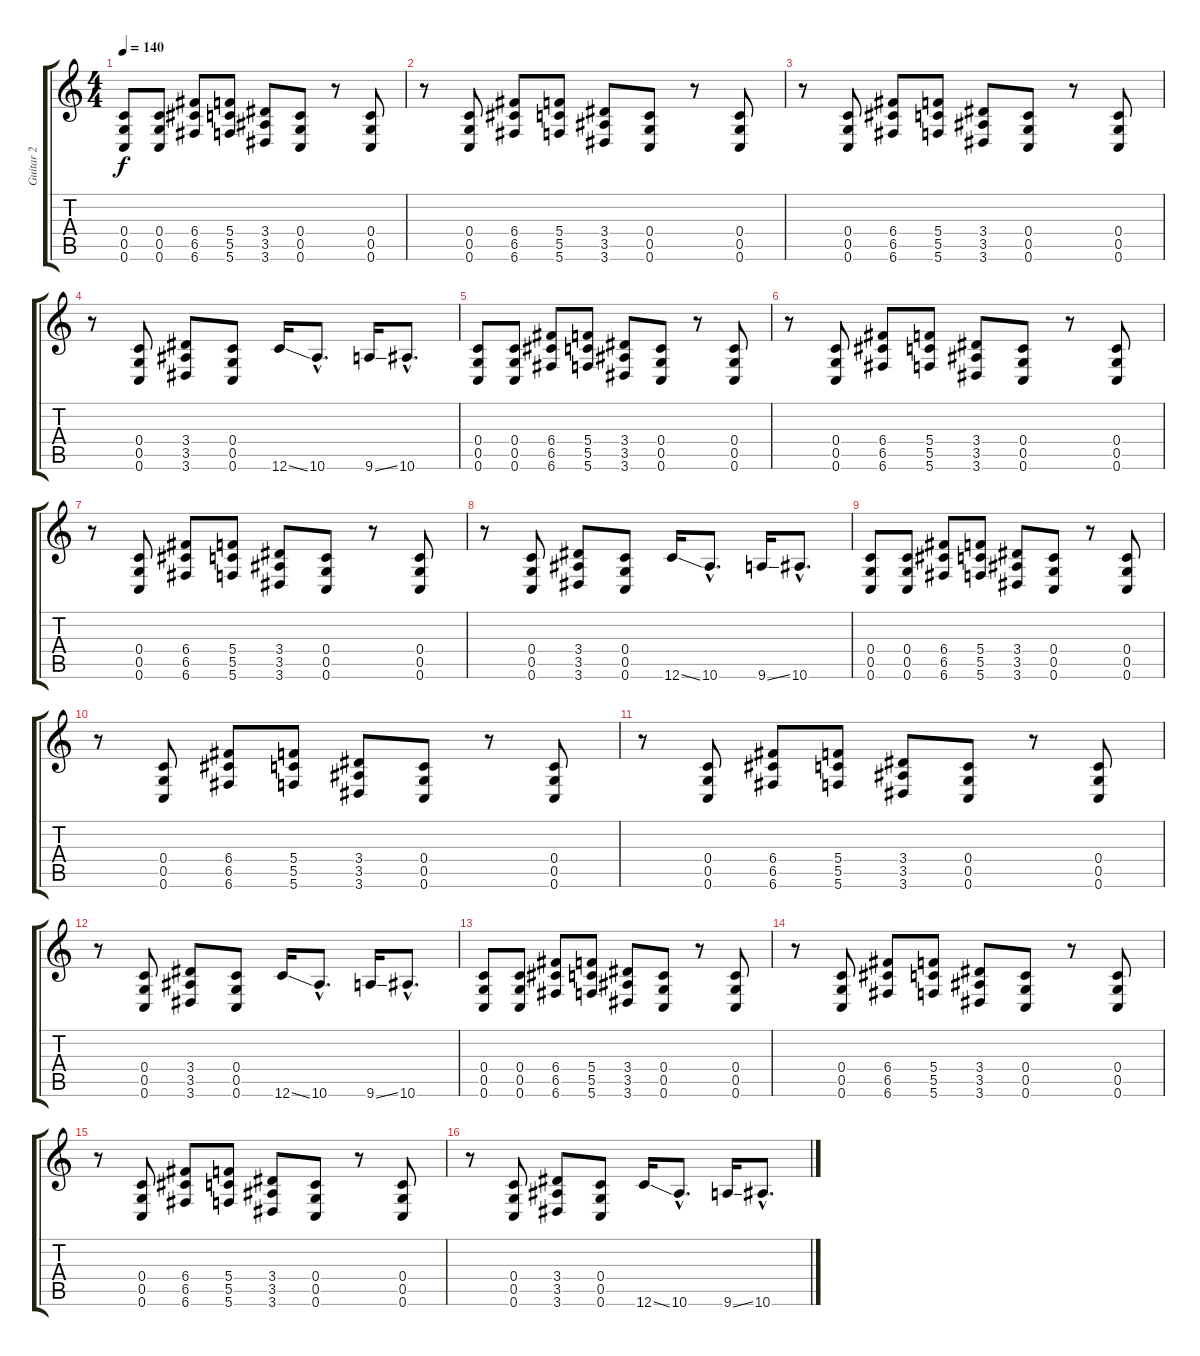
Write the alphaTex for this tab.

\track ("Guitar 2" "Guitar 2") {instrument distortionguitar}
\staff {score tabs}
\tuning (D4 A3 F3 C3 G2 C2) {hide}
\ts (4 4)
\tempo 140
\clef g2
\ks c
(0.4 0.5 0.6).8{dy f} (0.4 0.5 0.6).8 (6.4 6.5 6.6).8 (5.4 5.5 5.6).8 (3.4 3.5 3.6).8 (0.4 0.5 0.6).8 r.8 (0.4 0.5 0.6).8 |
r.8 (0.4 0.5 0.6).8 (6.4 6.5 6.6).8 (5.4 5.5 5.6).8 (3.4 3.5 3.6).8 (0.4 0.5 0.6).8 r.8 (0.4 0.5 0.6).8 |
r.8 (0.4 0.5 0.6).8 (6.4 6.5 6.6).8 (5.4 5.5 5.6).8 (3.4 3.5 3.6).8 (0.4 0.5 0.6).8 r.8 (0.4 0.5 0.6).8 |
r.8 (0.4 0.5 0.6).8 (3.4 3.5 3.6).8 (0.4 0.5 0.6).8 12.6{ss}.16 10.6{hac}.8{d} 9.6{ss}.16 10.6{hac}.8{d} |
(0.4 0.5 0.6).8 (0.4 0.5 0.6).8 (6.4 6.5 6.6).8 (5.4 5.5 5.6).8 (3.4 3.5 3.6).8 (0.4 0.5 0.6).8 r.8 (0.4 0.5 0.6).8 |
r.8 (0.4 0.5 0.6).8 (6.4 6.5 6.6).8 (5.4 5.5 5.6).8 (3.4 3.5 3.6).8 (0.4 0.5 0.6).8 r.8 (0.4 0.5 0.6).8 |
r.8 (0.4 0.5 0.6).8 (6.4 6.5 6.6).8 (5.4 5.5 5.6).8 (3.4 3.5 3.6).8 (0.4 0.5 0.6).8 r.8 (0.4 0.5 0.6).8 |
r.8 (0.4 0.5 0.6).8 (3.4 3.5 3.6).8 (0.4 0.5 0.6).8 12.6{ss}.16 10.6{hac}.8{d} 9.6{ss}.16 10.6{hac}.8{d} |
(0.4 0.5 0.6).8{balance 8} (0.4 0.5 0.6).8 (6.4 6.5 6.6).8 (5.4 5.5 5.6).8 (3.4 3.5 3.6).8 (0.4 0.5 0.6).8 r.8 (0.4 0.5 0.6).8 |
r.8 (0.4 0.5 0.6).8 (6.4 6.5 6.6).8 (5.4 5.5 5.6).8 (3.4 3.5 3.6).8 (0.4 0.5 0.6).8 r.8 (0.4 0.5 0.6).8 |
r.8 (0.4 0.5 0.6).8 (6.4 6.5 6.6).8 (5.4 5.5 5.6).8 (3.4 3.5 3.6).8 (0.4 0.5 0.6).8 r.8 (0.4 0.5 0.6).8 |
r.8 (0.4 0.5 0.6).8 (3.4 3.5 3.6).8 (0.4 0.5 0.6).8 12.6{ss}.16 10.6{hac}.8{d} 9.6{ss}.16 10.6{hac}.8{d} |
(0.4 0.5 0.6).8 (0.4 0.5 0.6).8 (6.4 6.5 6.6).8 (5.4 5.5 5.6).8 (3.4 3.5 3.6).8 (0.4 0.5 0.6).8 r.8 (0.4 0.5 0.6).8 |
r.8 (0.4 0.5 0.6).8 (6.4 6.5 6.6).8 (5.4 5.5 5.6).8 (3.4 3.5 3.6).8 (0.4 0.5 0.6).8 r.8 (0.4 0.5 0.6).8 |
r.8 (0.4 0.5 0.6).8 (6.4 6.5 6.6).8 (5.4 5.5 5.6).8 (3.4 3.5 3.6).8 (0.4 0.5 0.6).8 r.8 (0.4 0.5 0.6).8 |
r.8 (0.4 0.5 0.6).8 (3.4 3.5 3.6).8 (0.4 0.5 0.6).8 12.6{ss}.16 10.6{hac}.8{d} 9.6{ss}.16 10.6{hac}.8{d}
